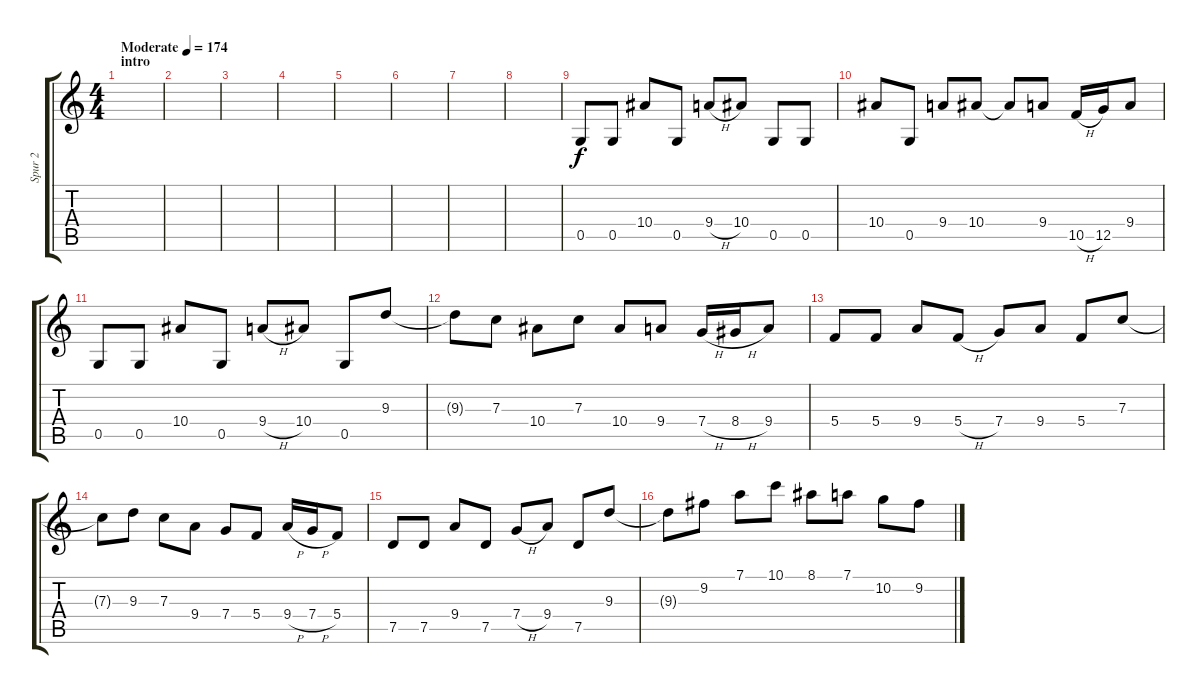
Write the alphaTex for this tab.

\track ("Spur 2" "Spur 2") {instrument distortionguitar}
\staff {score tabs}
\tuning (D4 A3 F3 C3 G2 D2) {hide}
\ts (4 4)
\section ("" "intro")
\tempo (174 "Moderate")
\clef g2
\ks c
|
|
|
|
|
|
|
|
0.5.8 0.5.8 10.4.8 0.5.8 9.4{h}.8 10.4.8 0.5.8 0.5.8 |
10.4.8 0.5.8 9.4.8 10.4.8 10.4{t}.8 9.4.8 10.5{h}.16 12.5.16 9.4.8 |
0.5.8 0.5.8 10.4.8 0.5.8 9.4{h}.8 10.4.8 0.5.8 9.3.8 |
9.3{t}.8 7.3.8 10.4.8 7.3.8 10.4.8 9.4.8 7.4{h}.16 8.4{h}.16 9.4.8 |
5.4.8 5.4.8 9.4.8 5.4{h}.8 7.4.8 9.4.8 5.4.8 7.3.8 |
7.3{t}.8 9.3.8 7.3.8 9.4.8 7.4.8 5.4.8 9.4{h}.16 7.4{h}.16 5.4.8 |
7.5.8 7.5.8 9.4.8 7.5.8 7.4{h}.8 9.4.8 7.5.8 9.3.8 |
9.3{t}.8 9.2.8 7.1.8 10.1.8 8.1.8 7.1.8 10.2.8 9.2.8
